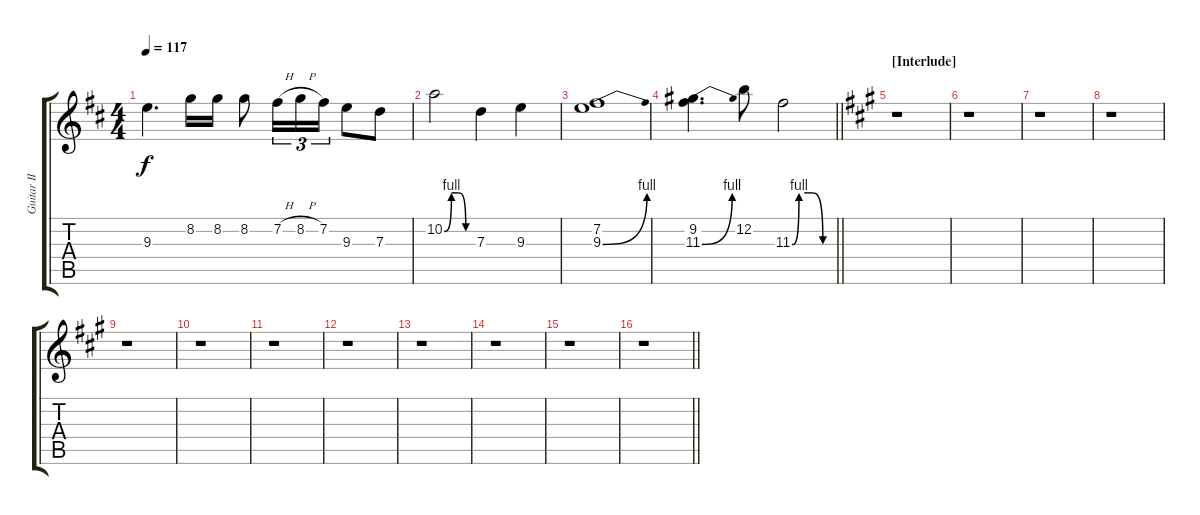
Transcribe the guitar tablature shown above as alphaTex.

\track ("Guitar II" "Guitar II") {instrument distortionguitar}
\staff {score tabs}
\tuning (E4 B3 G3 D3 A2 E2) {hide}
\ts (4 4)
\tempo 117
\clef g2
\ks d
9.3.4{d dy f} 8.2.16 8.2.16 8.2.8 7.2{h}.16{tu (3 2)} 8.2{h}.16{tu (3 2)} 7.2.16{tu (3 2)} 9.3.8 7.3.8 |
10.2{be (custom 0 0 15 4 30 4 45 0 60 0)}.2 7.3.4 9.3.4 |
(7.2 9.3{be (bend 0 0 60 4)}).1 |
\barLineRight lightlight
(9.2 11.3{be (bend 0 0 60 4)}).4{d} 12.2.8 11.3{be (custom 0 0 10 4 23 4 29 4 45 0 60 0)}.2 |
\section ("" "[Interlude]")
\ks a
r.1 |
r.1 |
r.1 |
r.1 |
r.1 |
r.1 |
r.1 |
r.1 |
r.1 |
r.1 |
r.1 |
\barLineRight lightlight
r.1
